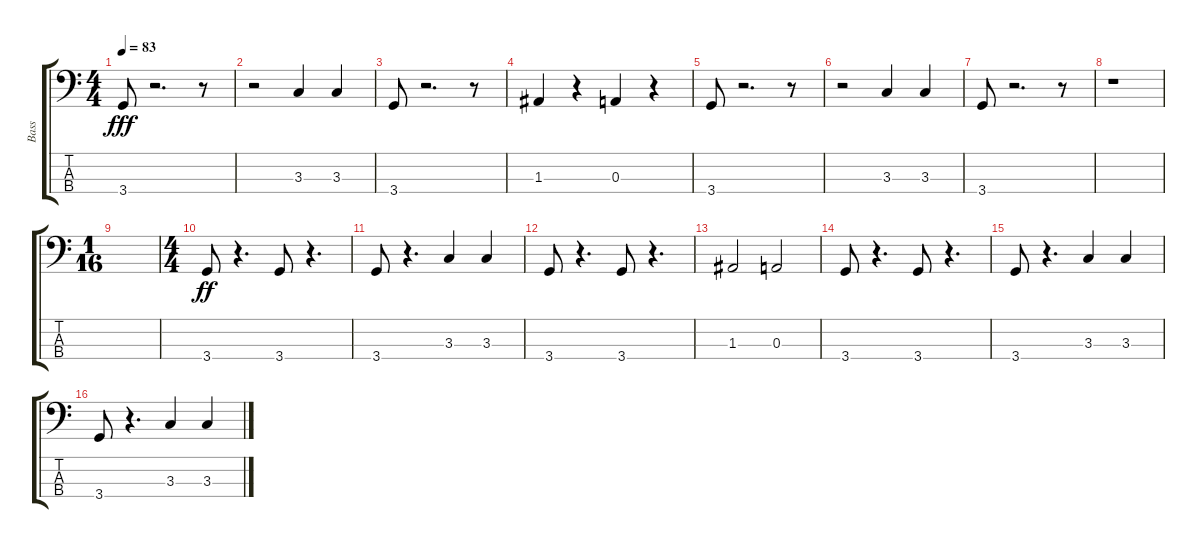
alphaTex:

\track ("Bass" "Bass") {instrument electricbassfinger}
\staff {score tabs}
\tuning (G2 D2 A1 E1) {hide}
\ts (4 4)
\tempo 83
\clef f4
\ks c
3.4.8{dy fff instrument electricbassfinger} r.2{d} r.8 |
r.2 3.3.4 3.3.4 |
3.4.8 r.2{d} r.8 |
1.3.4 r.4 0.3.4 r.4 |
3.4.8 r.2{d} r.8 |
r.2 3.3.4 3.3.4 |
3.4.8 r.2{d} r.8 |
r.1 |
\ts (1 16)
|
\ts (4 4)
3.4.8{dy ff} r.4{d} 3.4.8 r.4{d} |
3.4.8 r.4{d} 3.3.4 3.3.4 |
3.4.8 r.4{d} 3.4.8 r.4{d} |
1.3.2 0.3.2 |
3.4.8 r.4{d} 3.4.8 r.4{d} |
3.4.8 r.4{d} 3.3.4 3.3.4 |
3.4.8 r.4{d} 3.3.4 3.3.4
